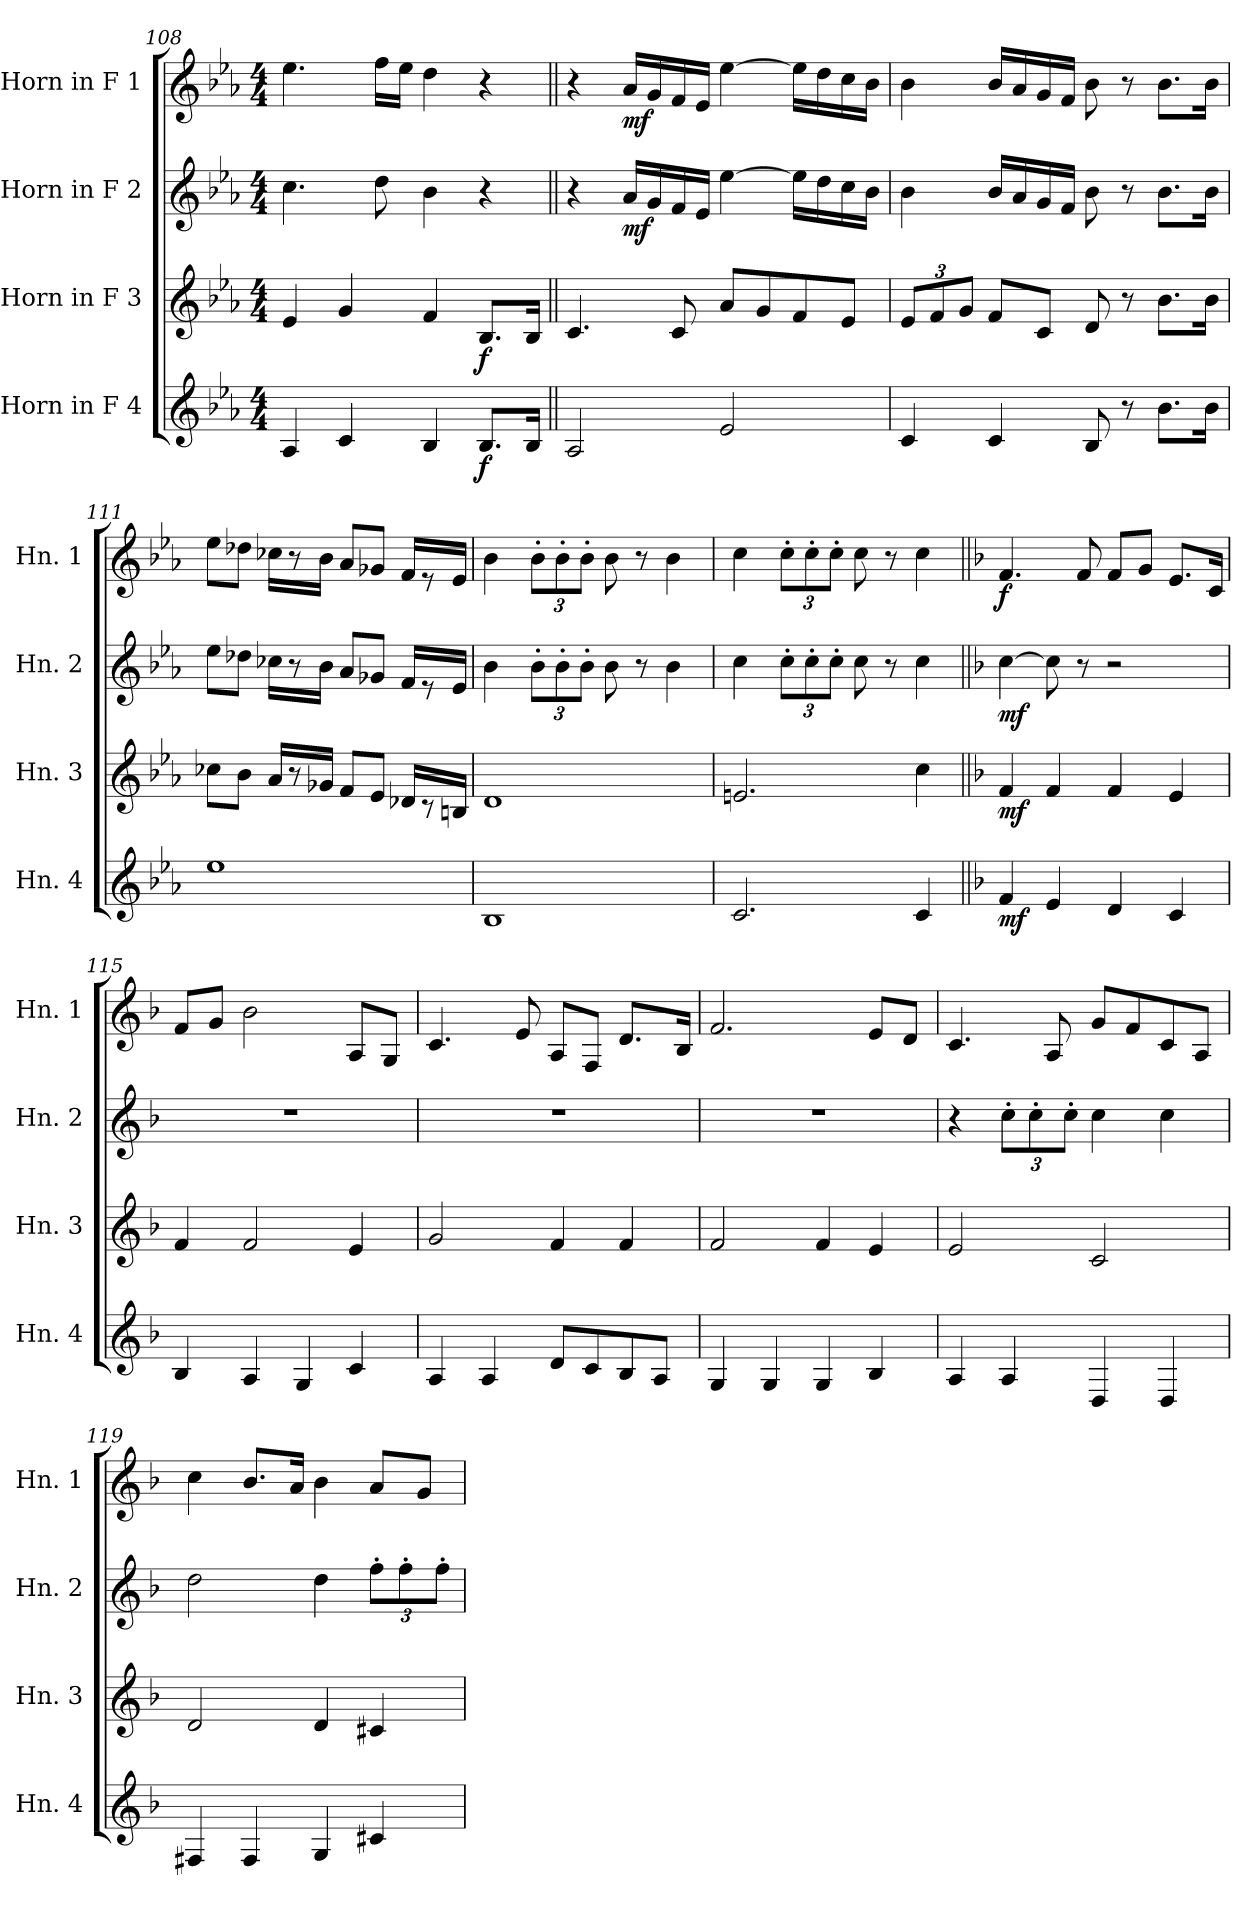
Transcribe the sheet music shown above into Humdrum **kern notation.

**kern	**dynam	**kern	**dynam	**kern	**dynam	**kern	**dynam
*part4	*part4	*part3	*part3	*part2	*part2	*part1	*part1
*staff4	*staff4	*staff3	*staff3	*staff2	*staff2	*staff1	*staff1
*I"Horn in F 4	*	*I"Horn in F 3	*	*I"Horn in F 2	*	*I"Horn in F 1	*
*I'Hn. 4	*	*I'Hn. 3	*	*I'Hn. 2	*	*I'Hn. 1	*
!!LO:LB:g=z
*clefG2	*	*clefG2	*	*clefG2	*	*clefG2	*
*ITrd4c7	*	*ITrd4c7	*	*ITrd4c7	*	*ITrd4c7	*
*k[b-e-a-d-]	*	*k[b-e-a-d-]	*	*k[b-e-a-d-]	*	*k[b-e-a-d-]	*
*M4/4	*	*M4/4	*	*M4/4	*	*M4/4	*
=108	=108	=108	=108	=108	=108	=108	=108
4D-/	.	4A-/	.	4.f\	.	4.a-\	.
4F/	.	4c/	.	.	.	.	.
.	.	.	.	8g\	.	16b-\LL	.
.	.	.	.	.	.	16a-\JJ	.
4E-/	.	4B-/	.	4e-\	.	4g\	.
!	!LO:DY:b	!	!LO:DY:b	!	!	!	!
8.E-/L	f	8.E-/L	f	4r	.	4r	.
16E-/Jk	.	16E-/Jk	.	.	.	.	.
=109||	=109||	=109||	=109||	=109||	=109||	=109||	=109||
2D-/	.	4.F/	.	4r	.	4r	.
!	!	!	!	!	!LO:DY:b	!	!LO:DY:b
.	.	.	.	16d-/LL	mf	16d-/LL	mf
.	.	.	.	16c/	.	16c/	.
.	.	8F/	.	16B-/	.	16B-/	.
.	.	.	.	16A-/JJ	.	16A-/JJ	.
2A-/	.	8d-/L	.	[4a-\	.	[4a-\	.
.	.	8c/	.	.	.	.	.
.	.	8B-/	.	16a-\LL]	.	16a-\LL]	.
.	.	.	.	16g\	.	16g\	.
.	.	8A-/J	.	16f\	.	16f\	.
.	.	.	.	16e-\JJ	.	16e-\JJ	.
=110	=110	=110	=110	=110	=110	=110	=110
*	*	*Xbrackettup	*	*	*	*	*
4F/	.	12A-/L	.	4e-\	.	4e-\	.
.	.	12B-/	.	.	.	.	.
.	.	12c/J	.	.	.	.	.
4F/	.	8B-/L	.	16e-/LL	.	16e-/LL	.
.	.	.	.	16d-/	.	16d-/	.
.	.	8F/J	.	16c/	.	16c/	.
.	.	.	.	16B-/JJ	.	16B-/JJ	.
8E-/	.	8G/	.	8e-\	.	8e-\	.
8r	.	8r	.	8r	.	8r	.
8.e-\L	.	8.e-\L	.	8.e-\L	.	8.e-\L	.
16e-\Jk	.	16e-\Jk	.	16e-\Jk	.	16e-\Jk	.
!!LO:PB:g=z
=111	=111	=111	=111	=111	=111	=111	=111
1a-	.	8f-X\L	.	8a-\L	.	8a-\L	.
.	.	8e-\J	.	8g-X\J	.	8g-X\J	.
.	.	16d-/LL	.	16f-X\LL	.	16f-X\LL	.
.	.	8r	.	8r	.	8r	.
.	.	16c-X/JJ	.	16e-\JJ	.	16e-\JJ	.
.	.	8B-/L	.	8d-/L	.	8d-/L	.
.	.	8A-/J	.	8c-X/J	.	8c-X/J	.
.	.	16G-X/LL	.	16B-/LL	.	16B-/LL	.
.	.	8r	.	8r	.	8r	.
.	.	16En/JJ	.	16A-/JJ	.	16A-/JJ	.
=112	=112	=112	=112	=112	=112	=112	=112
1E-	.	1G	.	4e-\	.	4e-\	.
*	*	*	*	*Xbrackettup	*	*Xbrackettup	*
.	.	.	.	12e-'\L	.	12e-'\L	.
.	.	.	.	12e-'\	.	12e-'\	.
.	.	.	.	12e-'\J	.	12e-'\J	.
.	.	.	.	8e-\	.	8e-\	.
.	.	.	.	8r	.	8r	.
.	.	.	.	4e-\	.	4e-\	.
=113	=113	=113	=113	=113	=113	=113	=113
2.F/	.	2.An/	.	4f\	.	4f\	.
.	.	.	.	12f'\L	.	12f'\L	.
.	.	.	.	12f'\	.	12f'\	.
.	.	.	.	12f'\J	.	12f'\J	.
.	.	.	.	8f\	.	8f\	.
.	.	.	.	8r	.	8r	.
4F/	.	4f\	.	4f\	.	4f\	.
!!LO:LB:g=z
=114||	=114||	=114||	=114||	=114||	=114||	=114||	=114||
*k[b-e-]	*	*k[b-e-]	*	*k[b-e-]	*	*k[b-e-]	*
!	!LO:DY:b	!	!LO:DY:b	!	!LO:DY:b	!	!LO:DY:b
4B-/	mf	4B-/	mf	[4f\	mf	4.B-/	f
4A/	.	4B-/	.	8f\]	.	.	.
.	.	.	.	8r	.	8B-/	.
4G/	.	4B-/	.	2r	.	8B-/L	.
.	.	.	.	.	.	8c/J	.
4F/	.	4A/	.	.	.	8.A/L	.
.	.	.	.	.	.	16F/Jk	.
!!LO:PB:g=z
=115	=115	=115	=115	=115	=115	=115	=115
4E-/	.	4B-/	.	1r	.	8B-/L	.
.	.	.	.	.	.	8c/J	.
4D/	.	2B-/	.	.	.	2e-\	.
4C/	.	.	.	.	.	.	.
4F/	.	4A/	.	.	.	8D/L	.
.	.	.	.	.	.	8C/J	.
=116	=116	=116	=116	=116	=116	=116	=116
4D/	.	2c/	.	1r	.	4.F/	.
4D/	.	.	.	.	.	.	.
.	.	.	.	.	.	8A/	.
8G/L	.	4B-/	.	.	.	8D/L	.
8F/	.	.	.	.	.	8BB-/J	.
8E-/	.	4B-/	.	.	.	8.G/L	.
8D/J	.	.	.	.	.	.	.
.	.	.	.	.	.	16E-/Jk	.
=117	=117	=117	=117	=117	=117	=117	=117
4C/	.	2B-/	.	1r	.	2.B-/	.
4C/	.	.	.	.	.	.	.
4C/	.	4B-/	.	.	.	.	.
4E-/	.	4A/	.	.	.	8A/L	.
.	.	.	.	.	.	8G/J	.
=118	=118	=118	=118	=118	=118	=118	=118
4D/	.	2A/	.	4r	.	4.F/	.
4D/	.	.	.	12f'\L	.	.	.
.	.	.	.	12f'\	.	.	.
.	.	.	.	.	.	8D/	.
.	.	.	.	12f'\J	.	.	.
4GG/	.	2F/	.	4f\	.	8c/L	.
.	.	.	.	.	.	8B-/	.
4GG/	.	.	.	4f\	.	8F/	.
.	.	.	.	.	.	8D/J	.
!!LO:PB:g=z
=119	=119	=119	=119	=119	=119	=119	=119
4BBn/	.	2G/	.	2g\	.	4f\	.
4BB/	.	.	.	.	.	8.e-/L	.
.	.	.	.	.	.	16d/Jk	.
4C/	.	4G/	.	4g\	.	4e-\	.
4F#X/	.	4F#X/	.	12b-'\L	.	8d/L	.
.	.	.	.	12b-'\	.	.	.
.	.	.	.	.	.	8c/J	.
.	.	.	.	12b-'\J	.	.	.
=	=	=	=	=	=	=	=
*-	*-	*-	*-	*-	*-	*-	*-
